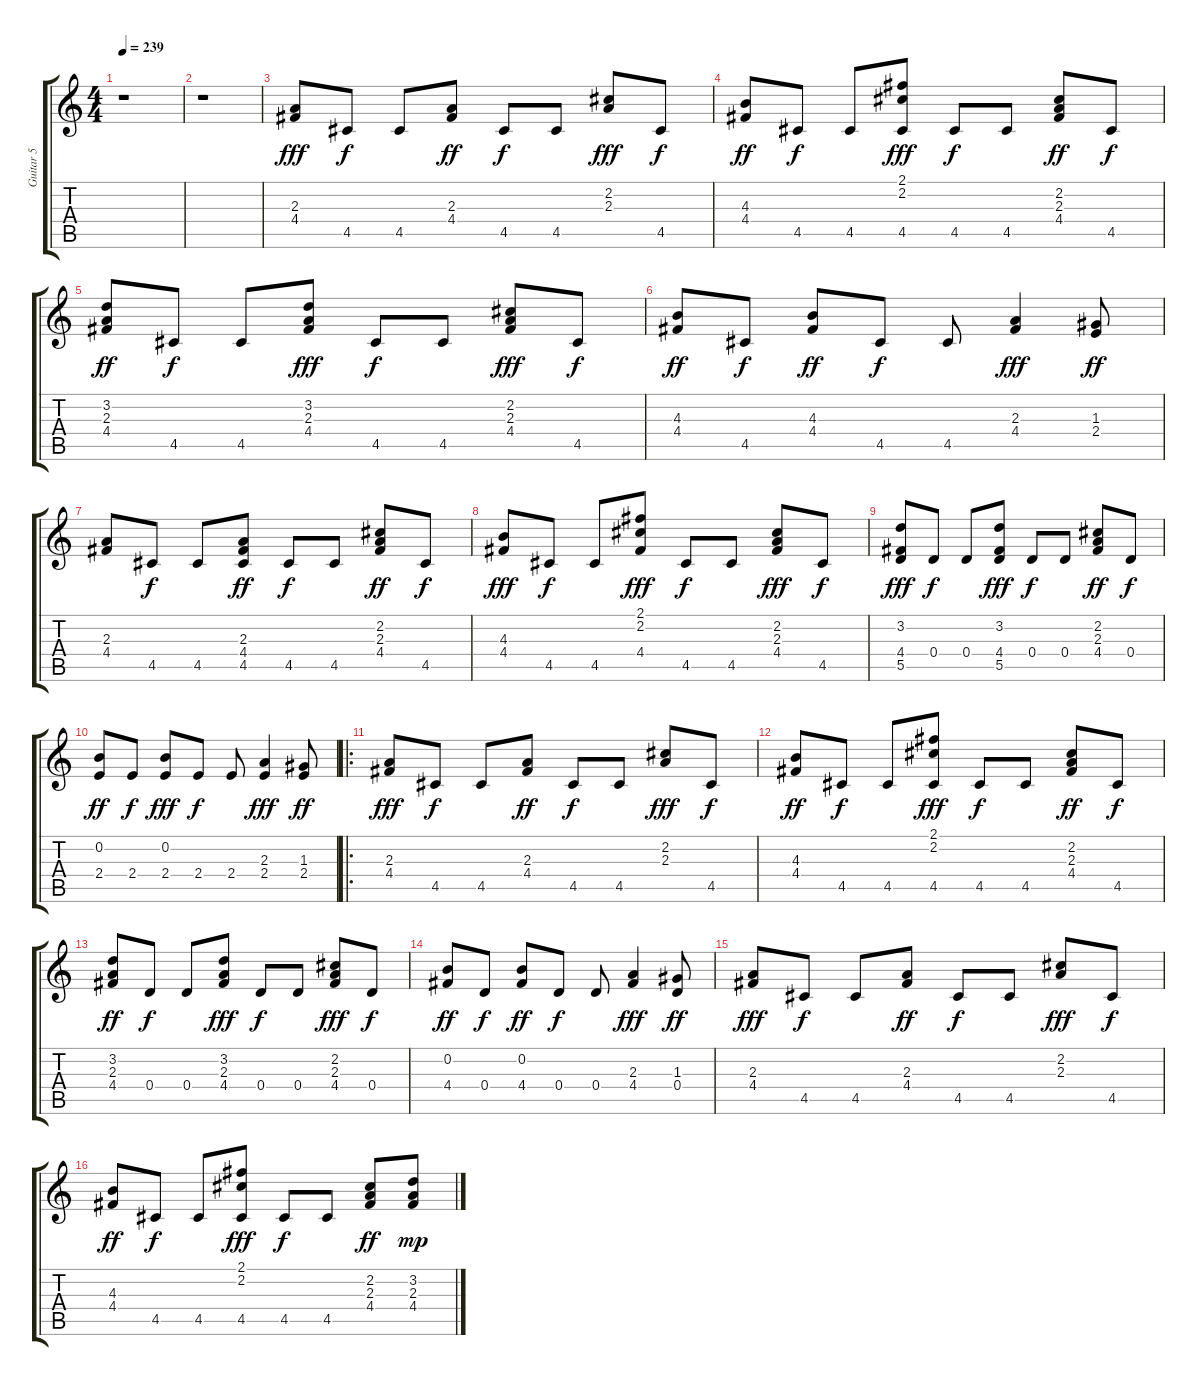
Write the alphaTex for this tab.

\track ("Guitar 5" "Guitar 5") {instrument distortionguitar}
\staff {score tabs}
\tuning (E4 B3 G3 D3 A2 E2) {hide}
\ts (4 4)
\tempo 239
\clef g2
\ks c
r.1{dy fff instrument distortionguitar} |
r.1 |
(2.3 4.4).8 4.5.8{dy f} 4.5.8 (2.3 4.4).8{dy ff} 4.5.8{dy f} 4.5.8 (2.2 2.3).8{dy fff} 4.5.8{dy f} |
(4.3 4.4).8{dy ff} 4.5.8{dy f} 4.5.8 (2.1 2.2 4.5).8{dy fff} 4.5.8{dy f} 4.5.8 (2.2 2.3 4.4).8{dy ff} 4.5.8{dy f} |
(3.2 2.3 4.4).8{dy ff} 4.5.8{dy f} 4.5.8 (3.2 2.3 4.4).8{dy fff} 4.5.8{dy f} 4.5.8 (2.2 2.3 4.4).8{dy fff} 4.5.8{dy f} |
(4.3 4.4).8{dy ff} 4.5.8{dy f} (4.3 4.4).8{dy ff} 4.5.8{dy f} 4.5.8 (2.3 4.4).4{dy fff} (1.3 2.4).8{dy ff} |
(2.3 4.4).8 4.5.8{dy f} 4.5.8 (2.3 4.4 4.5).8{dy ff} 4.5.8{dy f} 4.5.8 (2.2 2.3 4.4).8{dy ff} 4.5.8{dy f} |
(4.3 4.4).8{dy fff} 4.5.8{dy f} 4.5.8 (2.1 2.2 4.4).8{dy fff} 4.5.8{dy f} 4.5.8 (2.2 2.3 4.4).8{dy fff} 4.5.8{dy f} |
(3.2 4.4 5.5).8{dy fff} 0.4.8{dy f} 0.4.8 (3.2 4.4 5.5).8{dy fff} 0.4.8{dy f} 0.4.8 (2.2 2.3 4.4).8{dy ff} 0.4.8{dy f} |
(0.2 2.4).8{dy ff} 2.4.8{dy f} (0.2 2.4).8{dy fff} 2.4.8{dy f} 2.4.8 (2.3 2.4).4{dy fff} (1.3 2.4).8{dy ff} |
\ro
(2.3 4.4).8{dy fff} 4.5.8{dy f} 4.5.8 (2.3 4.4).8{dy ff} 4.5.8{dy f} 4.5.8 (2.2 2.3).8{dy fff} 4.5.8{dy f} |
(4.3 4.4).8{dy ff} 4.5.8{dy f} 4.5.8 (2.1 2.2 4.5).8{dy fff} 4.5.8{dy f} 4.5.8 (2.2 2.3 4.4).8{dy ff} 4.5.8{dy f} |
(3.2 2.3 4.4).8{dy ff} 0.4.8{dy f} 0.4.8 (3.2 2.3 4.4).8{dy fff} 0.4.8{dy f} 0.4.8 (2.2 2.3 4.4).8{dy fff} 0.4.8{dy f} |
(0.2 4.4).8{dy ff} 0.4.8{dy f} (0.2 4.4).8{dy ff} 0.4.8{dy f} 0.4.8 (2.3 4.4).4{dy fff} (1.3 0.4).8{dy ff} |
(2.3 4.4).8{dy fff} 4.5.8{dy f} 4.5.8 (2.3 4.4).8{dy ff} 4.5.8{dy f} 4.5.8 (2.2 2.3).8{dy fff} 4.5.8{dy f} |
(4.3 4.4).8{dy ff} 4.5.8{dy f} 4.5.8 (2.1 2.2 4.5).8{dy fff} 4.5.8{dy f} 4.5.8 (2.2 2.3 4.4).8{dy ff} (3.2 2.3 4.4).8{dy mp}
